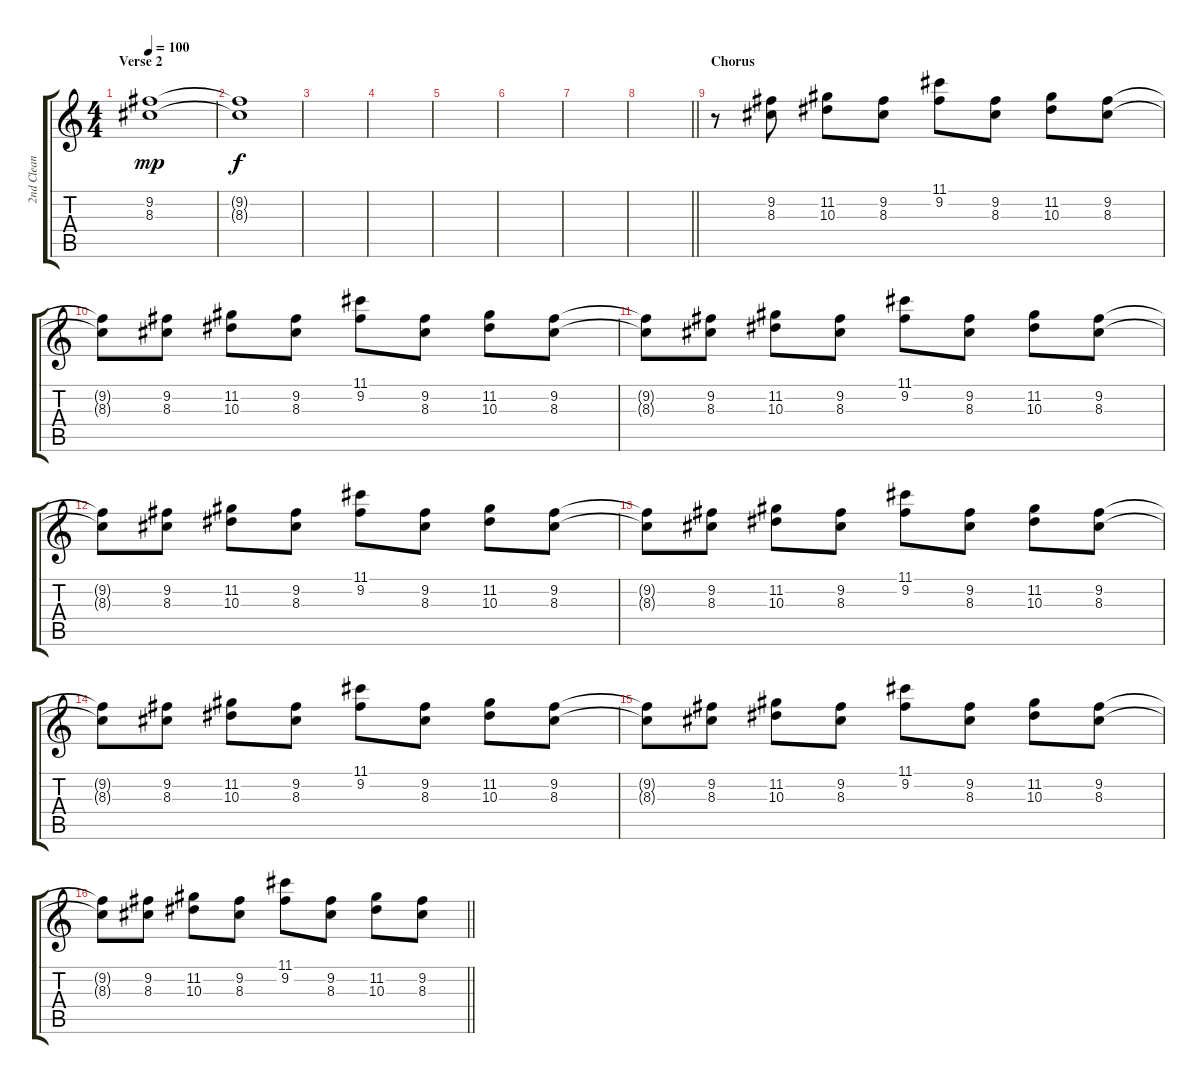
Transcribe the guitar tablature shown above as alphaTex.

\track ("2nd Clean" "2nd Clean") {instrument electricguitarjazz}
\staff {score tabs}
\tuning (D4 A3 F3 C3 G2 C2) {hide}
\ts (4 4)
\section ("" "Verse 2")
\tempo 100
\clef g2
\ks c
(9.2 8.3).1{dy mp} |
(9.2{t} 8.3{t}).1{dy f} |
|
|
|
|
|
\barLineRight lightlight
|
\section ("" "Chorus")
r.8 (9.2 8.3).8 (11.2 10.3).8 (9.2 8.3).8 (11.1 9.2).8 (9.2 8.3).8 (11.2 10.3).8 (9.2 8.3).8 |
(9.2{t} 8.3{t}).8 (9.2 8.3).8 (11.2 10.3).8 (9.2 8.3).8 (11.1 9.2).8 (9.2 8.3).8 (11.2 10.3).8 (9.2 8.3).8 |
(9.2{t} 8.3{t}).8 (9.2 8.3).8 (11.2 10.3).8 (9.2 8.3).8 (11.1 9.2).8 (9.2 8.3).8 (11.2 10.3).8 (9.2 8.3).8 |
(9.2{t} 8.3{t}).8 (9.2 8.3).8 (11.2 10.3).8 (9.2 8.3).8 (11.1 9.2).8 (9.2 8.3).8 (11.2 10.3).8 (9.2 8.3).8 |
(9.2{t} 8.3{t}).8 (9.2 8.3).8 (11.2 10.3).8 (9.2 8.3).8 (11.1 9.2).8 (9.2 8.3).8 (11.2 10.3).8 (9.2 8.3).8 |
(9.2{t} 8.3{t}).8 (9.2 8.3).8 (11.2 10.3).8 (9.2 8.3).8 (11.1 9.2).8 (9.2 8.3).8 (11.2 10.3).8 (9.2 8.3).8 |
(9.2{t} 8.3{t}).8 (9.2 8.3).8 (11.2 10.3).8 (9.2 8.3).8 (11.1 9.2).8 (9.2 8.3).8 (11.2 10.3).8 (9.2 8.3).8 |
\barLineRight lightlight
(9.2{t} 8.3{t}).8 (9.2 8.3).8 (11.2 10.3).8 (9.2 8.3).8 (11.1 9.2).8 (9.2 8.3).8 (11.2 10.3).8 (9.2 8.3).8
